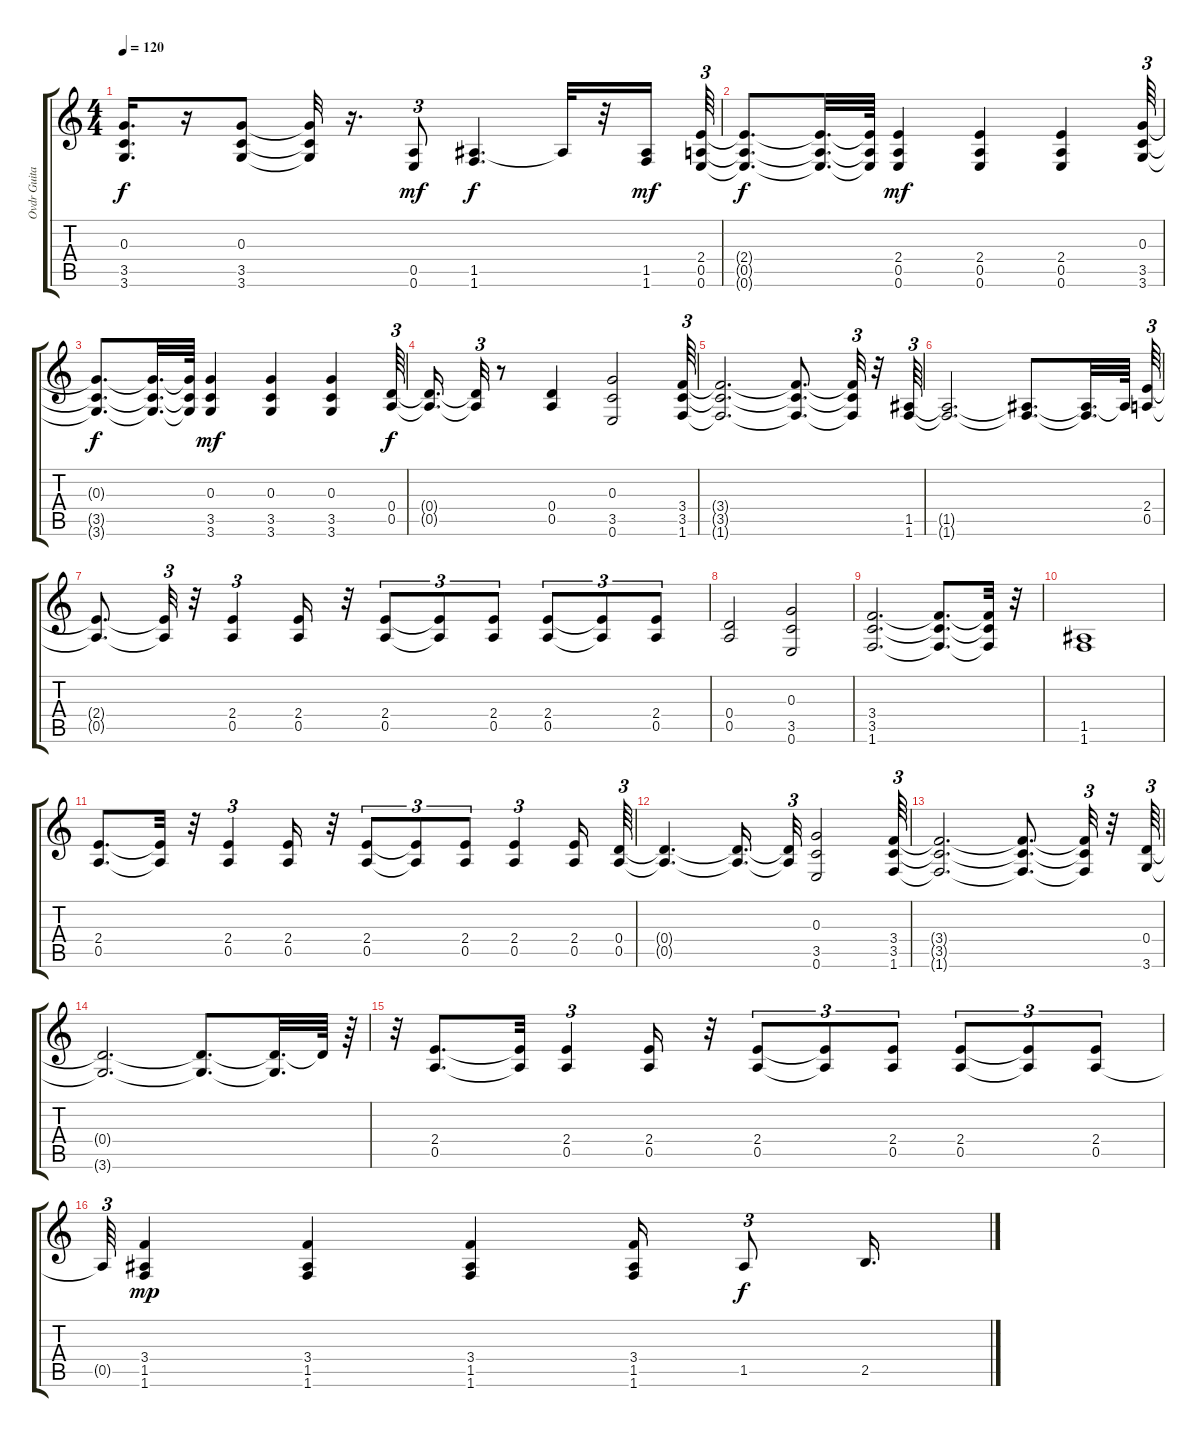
\track ("Ovdr Guitar" "Ovdr Guita") {instrument overdrivenguitar}
\staff {score tabs}
\tuning (E4 B3 G3 D3 A2 E2) {hide}
\ts (4 4)
\tempo 120
\clef g2
\ks c
(0.3{t} 3.5{t} 3.6{t}).16{d dy f} r.16 (0.3 3.5 3.6).8 (0.3{t} 3.5{t} 3.6{t}).32 r.16{d} (0.5 0.6).8{tu (3 2) dy mf} (1.5 1.6).4{d dy f} 1.5{t}.32 r.32 (1.5 1.6).16{dy mf} (2.4 0.5 0.6).64{tu (3 2)} |
(2.4{t} 0.5{t} 0.6{t}).8{d dy f} (2.4{t} 0.5{t} 0.6{t}).32{d} (2.4{t} 0.5{t} 0.6{t}).64 (2.4 0.5 0.6).4{dy mf} (2.4 0.5 0.6).4 (2.4 0.5 0.6).4 (0.3 3.5 3.6).64{tu (3 2)} |
(0.3{t} 3.5{t} 3.6{t}).8{d dy f} (0.3{t} 3.5{t} 3.6{t}).32{d} (0.3{t} 3.5{t} 3.6{t}).64 (0.3 3.5 3.6).4{dy mf} (0.3 3.5 3.6).4 (0.3 3.5 3.6).4 (0.4 0.5).64{tu (3 2) dy f} |
(0.4{t} 0.5{t}).16{d} (0.4{t} 0.5{t}).32{tu (3 2)} r.8 (0.4 0.5).4 (0.3 3.5 0.6).2 (3.4 3.5 1.6).64{tu (3 2)} |
(3.4{t} 3.5{t} 1.6{t}).2{d} (3.4{t} 3.5{t} 1.6{t}).8{d} (3.4{t} 3.5{t} 1.6{t}).32{tu (3 2)} r.32 (1.5 1.6).64{tu (3 2)} |
(1.5{t} 1.6{t}).2{d} (1.5{t} 1.6{t}).8{d} (1.5{t} 1.6{t}).32{d} 1.5{t}.64 (2.4 0.5).64{tu (3 2)} |
(2.4{t} 0.5{t}).8{d} (2.4{t} 0.5{t}).32{tu (3 2)} r.32 (2.4 0.5).4{tu (3 2)} (2.4 0.5).16 r.32 (2.4 0.5).8{tu (3 2)} (2.4{t} 0.5{t}).8{tu (3 2)} (2.4 0.5).8{tu (3 2)} (2.4 0.5).8{tu (3 2)} (2.4{t} 0.5{t}).8{tu (3 2)} (2.4 0.5).8{tu (3 2)} |
(0.4 0.5).2 (0.3 3.5 0.6).2 |
(3.4 3.5 1.6).2{d} (3.4{t} 3.5{t} 1.6{t}).8{d} (3.4{t} 3.5{t} 1.6{t}).32 r.32 |
(1.5 1.6).1 |
(2.4 0.5).8{d} (2.4{t} 0.5{t}).32 r.32 (2.4 0.5).4{tu (3 2)} (2.4 0.5).16 r.32 (2.4 0.5).8{tu (3 2)} (2.4{t} 0.5{t}).8{tu (3 2)} (2.4 0.5).8{tu (3 2)} (2.4 0.5).4{tu (3 2)} (2.4 0.5).16 (0.4 0.5).64{tu (3 2)} |
(0.4{t} 0.5{t}).4{d} (0.4{t} 0.5{t}).16{d} (0.4{t} 0.5{t}).32{tu (3 2)} (0.3 3.5 0.6).2 (3.4 3.5 1.6).64{tu (3 2)} |
(3.4{t} 3.5{t} 1.6{t}).2{d} (3.4{t} 3.5{t} 1.6{t}).8{d} (3.4{t} 3.5{t} 1.6{t}).32{tu (3 2)} r.32 (0.4 3.6).64{tu (3 2)} |
(0.4{t} 3.6{t}).2{d} (0.4{t} 3.6{t}).8{d} (0.4{t} 3.6{t}).32{d} 0.4{t}.64 r.64{tu (3 2)} |
r.32{tu (3 2)} (2.4 0.5).8{d} (2.4{t} 0.5{t}).32 (2.4 0.5).4{tu (3 2)} (2.4 0.5).16 r.32 (2.4 0.5).8{tu (3 2)} (2.4{t} 0.5{t}).8{tu (3 2)} (2.4 0.5).8{tu (3 2)} (2.4 0.5).8{tu (3 2)} (2.4{t} 0.5{t}).8{tu (3 2)} (2.4 0.5).8{tu (3 2)} |
0.5{t}.64{tu (3 2)} (3.4 1.5 1.6).4{dy mp} (3.4 1.5 1.6).4 (3.4 1.5 1.6).4 (3.4 1.5 1.6).16 1.5.8{tu (3 2) dy f} 2.5.16{d}
